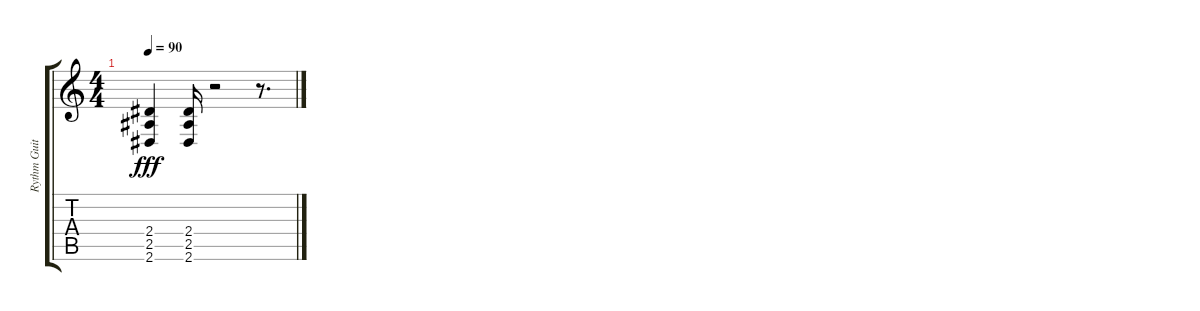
\track ("Rythm Guitar 1 (right)" "Rythm Guit") {instrument distortionguitar}
\staff {score tabs}
\tuning (Eb4 Bb3 Gb3 Db3 Ab2 Db2) {hide}
\ts (4 4)
\tempo 90
\clef g2
\ks c
(2.4{t} 2.5{t} 2.6{t}).4{dy fff} (2.4 2.5 2.6).16 r.2 r.8{d}
